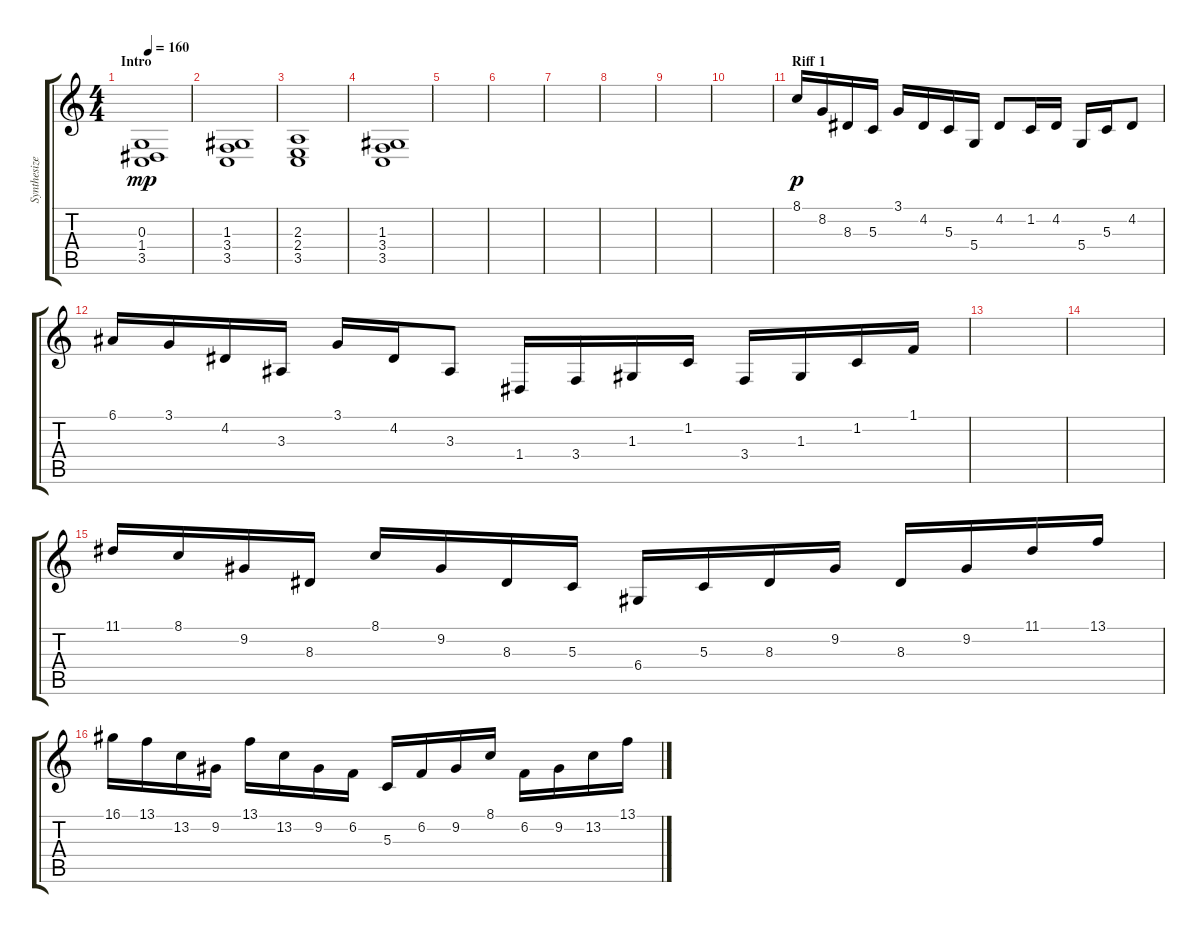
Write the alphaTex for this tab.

\track ("Synthesizer" "Synthesize") {instrument pad7halo}
\staff {score tabs}
\tuning (E4 B3 G3 D3 A2 E2) {hide}
\ts (4 4)
\section ("" "Intro")
\tempo 160
\clef g2
\ks c
(0.3 1.4 3.5).1{dy mp instrument pad7halo} |
(1.3 3.4 3.5).1 |
(2.3 2.4 3.5).1 |
(1.3 3.4 3.5).1 |
|
|
|
|
|
|
\section ("" "Riff 1")
8.1.16{dy p} 8.2.16 8.3.16 5.3.16 3.1.16 4.2.16 5.3.16 5.4.16 4.2.8 1.2.16 4.2.16 5.4.16 5.3.16 4.2.8 |
6.1.16 3.1.16 4.2.16 3.3.16 3.1.16 4.2.16 3.3.8 1.4.16 3.4.16 1.3.16 1.2.16 3.4.16 1.3.16 1.2.16 1.1.16 |
|
|
11.1.16 8.1.16 9.2.16 8.3.16 8.1.16 9.2.16 8.3.16 5.3.16 6.4.16 5.3.16 8.3.16 9.2.16 8.3.16 9.2.16 11.1.16 13.1.16 |
16.1.16 13.1.16 13.2.16 9.2.16 13.1.16 13.2.16 9.2.16 6.2.16 5.3.16 6.2.16 9.2.16 8.1.16 6.2.16 9.2.16 13.2.16 13.1.16
